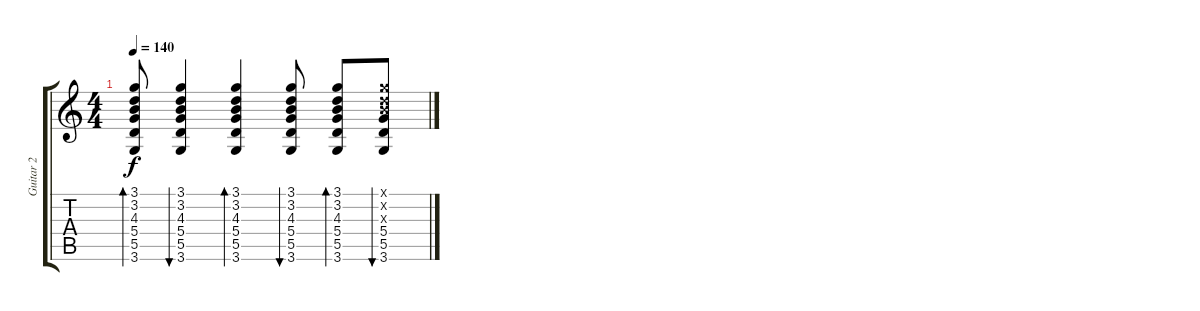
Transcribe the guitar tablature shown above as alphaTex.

\track ("Guitar 2" "Guitar 2") {instrument acousticguitarsteel}
\staff {score tabs}
\tuning (E4 B3 G3 D3 A2 E2) {hide}
\ts (4 4)
\tempo 140
\clef g2
\ks c
(3.1 3.2 4.3 5.4 5.5 3.6).8{bd 60 dy f} (3.1 3.2 4.3 5.4 5.5 3.6).4{bu 60} (3.1 3.2 4.3 5.4 5.5 3.6).4{bd 60} (3.1 3.2 4.3 5.4 5.5 3.6).8{bu 60} (3.1 3.2 4.3 5.4 5.5 3.6).8{bd 60} (3.1{x} 3.2{x} 4.3{x} 5.4 5.5 3.6).8{bu 60}
